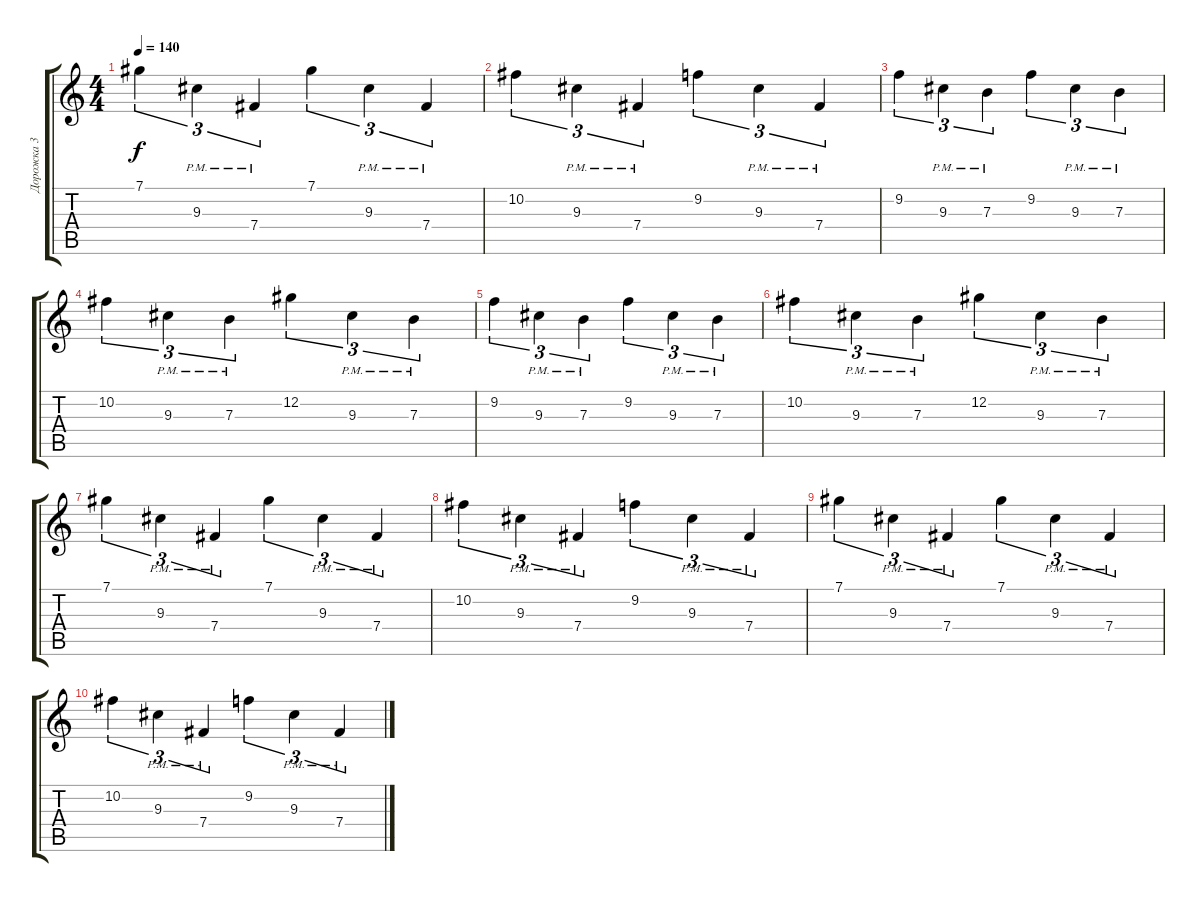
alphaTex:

\track ("Дорожка 3" "Дорожка 3") {instrument distortionguitar}
\staff {score tabs}
\tuning (Db4 Ab3 E3 B2 Gb2 B1) {hide}
\ts (4 4)
\tempo 140
\clef g2
\ks c
7.1.4{tu (3 2) dy f} 9.3{pm}.4{tu (3 2)} 7.4{pm}.4{tu (3 2)} 7.1.4{tu (3 2)} 9.3{pm}.4{tu (3 2)} 7.4{pm}.4{tu (3 2)} |
10.2.4{tu (3 2)} 9.3{pm}.4{tu (3 2)} 7.4{pm}.4{tu (3 2)} 9.2.4{tu (3 2)} 9.3{pm}.4{tu (3 2)} 7.4{pm}.4{tu (3 2)} |
9.2.4{tu (3 2)} 9.3{pm}.4{tu (3 2)} 7.3{pm}.4{tu (3 2)} 9.2.4{tu (3 2)} 9.3{pm}.4{tu (3 2)} 7.3{pm}.4{tu (3 2)} |
10.2.4{tu (3 2)} 9.3{pm}.4{tu (3 2)} 7.3{pm}.4{tu (3 2)} 12.2.4{tu (3 2)} 9.3{pm}.4{tu (3 2)} 7.3{pm}.4{tu (3 2)} |
9.2.4{tu (3 2)} 9.3{pm}.4{tu (3 2)} 7.3{pm}.4{tu (3 2)} 9.2.4{tu (3 2)} 9.3{pm}.4{tu (3 2)} 7.3{pm}.4{tu (3 2)} |
10.2.4{tu (3 2)} 9.3{pm}.4{tu (3 2)} 7.3{pm}.4{tu (3 2)} 12.2.4{tu (3 2)} 9.3{pm}.4{tu (3 2)} 7.3{pm}.4{tu (3 2)} |
7.1.4{tu (3 2)} 9.3{pm}.4{tu (3 2)} 7.4{pm}.4{tu (3 2)} 7.1.4{tu (3 2)} 9.3{pm}.4{tu (3 2)} 7.4{pm}.4{tu (3 2)} |
10.2.4{tu (3 2)} 9.3{pm}.4{tu (3 2)} 7.4{pm}.4{tu (3 2)} 9.2.4{tu (3 2)} 9.3{pm}.4{tu (3 2)} 7.4{pm}.4{tu (3 2)} |
7.1.4{tu (3 2)} 9.3{pm}.4{tu (3 2)} 7.4{pm}.4{tu (3 2)} 7.1.4{tu (3 2)} 9.3{pm}.4{tu (3 2)} 7.4{pm}.4{tu (3 2)} |
10.2.4{tu (3 2)} 9.3{pm}.4{tu (3 2)} 7.4{pm}.4{tu (3 2)} 9.2.4{tu (3 2)} 9.3{pm}.4{tu (3 2)} 7.4{pm}.4{tu (3 2)}
